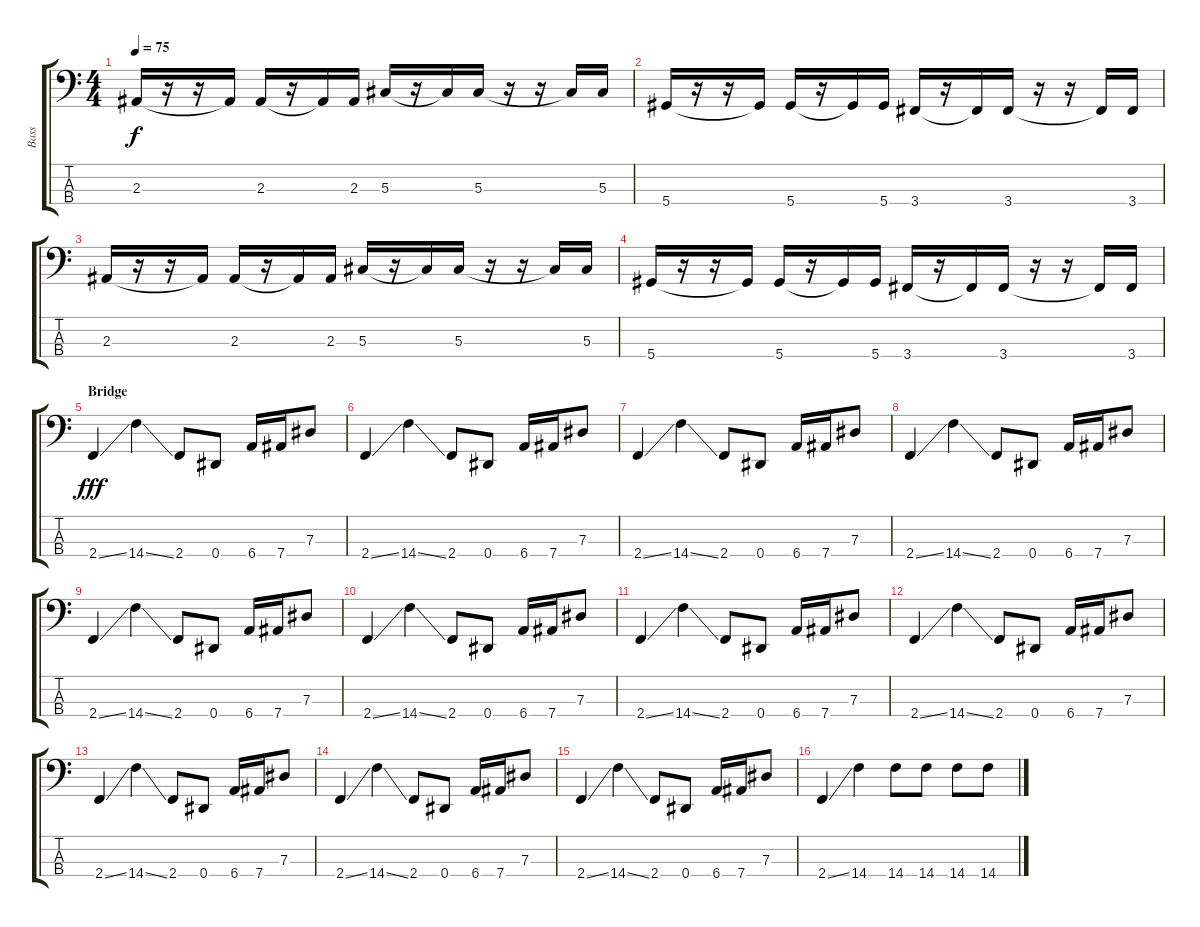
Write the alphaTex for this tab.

\track ("Bass" "Bass") {instrument electricbassfinger}
\staff {score tabs}
\tuning (Gb2 Db2 Ab1 Eb1) {hide}
\ts (4 4)
\tempo 75
\clef f4
\ks c
2.3.16{dy f} r.16 r.16 2.3{t}.16 2.3.16 r.16 2.3{t}.16 2.3.16 5.3.16 r.16 5.3{t}.16 5.3.16 r.16 r.16 5.3{t}.16 5.3.16 |
5.4.16 r.16 r.16 5.4{t}.16 5.4.16 r.16 5.4{t}.16 5.4.16 3.4.16 r.16 3.4{t}.16 3.4.16 r.16 r.16 3.4{t}.16 3.4.16 |
2.3.16 r.16 r.16 2.3{t}.16 2.3.16 r.16 2.3{t}.16 2.3.16 5.3.16 r.16 5.3{t}.16 5.3.16 r.16 r.16 5.3{t}.16 5.3.16 |
5.4.16 r.16 r.16 5.4{t}.16 5.4.16 r.16 5.4{t}.16 5.4.16 3.4.16 r.16 3.4{t}.16 3.4.16 r.16 r.16 3.4{t}.16 3.4.16 |
\section ("" "Bridge")
2.4{ss}.4{dy fff} 14.4{ss}.4 2.4.8 0.4.8 6.4.16 7.4.16 7.3.8 |
2.4{ss}.4 14.4{ss}.4 2.4.8 0.4.8 6.4.16 7.4.16 7.3.8 |
2.4{ss}.4 14.4{ss}.4 2.4.8 0.4.8 6.4.16 7.4.16 7.3.8 |
2.4{ss}.4 14.4{ss}.4 2.4.8 0.4.8 6.4.16 7.4.16 7.3.8 |
2.4{ss}.4 14.4{ss}.4 2.4.8 0.4.8 6.4.16 7.4.16 7.3.8 |
2.4{ss}.4 14.4{ss}.4 2.4.8 0.4.8 6.4.16 7.4.16 7.3.8 |
2.4{ss}.4 14.4{ss}.4 2.4.8 0.4.8 6.4.16 7.4.16 7.3.8 |
2.4{ss}.4 14.4{ss}.4 2.4.8 0.4.8 6.4.16 7.4.16 7.3.8 |
2.4{ss}.4 14.4{ss}.4 2.4.8 0.4.8 6.4.16 7.4.16 7.3.8 |
2.4{ss}.4 14.4{ss}.4 2.4.8 0.4.8 6.4.16 7.4.16 7.3.8 |
2.4{ss}.4 14.4{ss}.4 2.4.8 0.4.8 6.4.16 7.4.16 7.3.8 |
2.4{ss}.4 14.4.4 14.4.8 14.4.8 14.4.8 14.4.8
